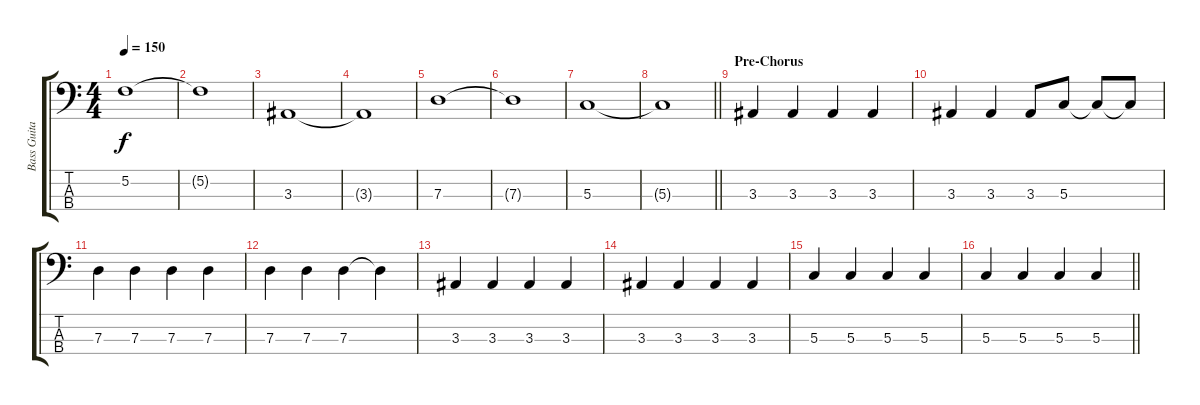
\track ("Bass Guitar" "Bass Guita") {instrument electricbassfinger}
\staff {score tabs}
\tuning (F2 C2 G1 D1) {hide}
\ts (4 4)
\tempo 150
\clef f4
\ks c
5.2.1{dy f} |
5.2{t}.1 |
3.3.1 |
3.3{t}.1 |
7.3.1 |
7.3{t}.1 |
5.3.1 |
\barLineRight lightlight
5.3{t}.1 |
\section ("" "Pre-Chorus")
3.3.4 3.3.4 3.3.4 3.3.4 |
3.3.4 3.3.4 3.3.8 5.3.8 5.3{t}.8 5.3{t}.8 |
7.3.4 7.3.4 7.3.4 7.3.4 |
7.3.4 7.3.4 7.3.4 7.3{t}.4 |
3.3.4 3.3.4 3.3.4 3.3.4 |
3.3.4 3.3.4 3.3.4 3.3.4 |
5.3.4 5.3.4 5.3.4 5.3.4 |
\barLineRight lightlight
5.3.4 5.3.4 5.3.4 5.3.4
